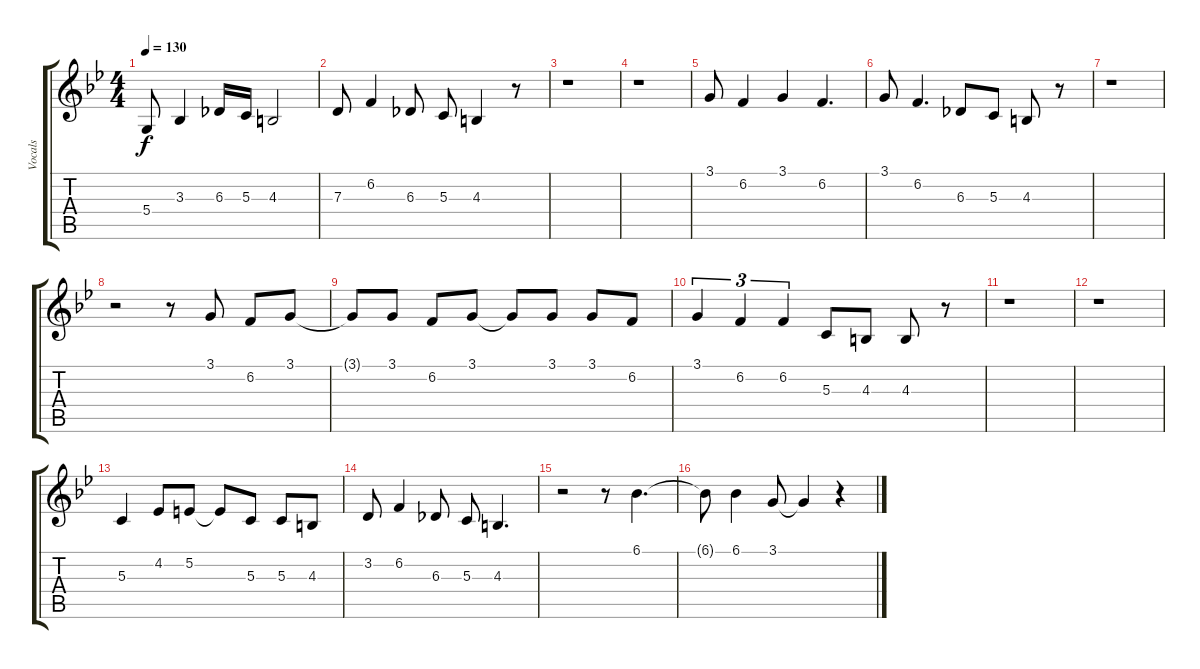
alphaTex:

\track ("Vocals" "Vocals") {instrument sopranosax}
\staff {score tabs}
\tuning (E4 B3 G3 D3 A2 E2) {hide}
\ts (4 4)
\tempo 130
\clef g2
\ks gminor
5.4.8{dy f} 3.3.4 6.3.16 5.3.16 4.3.2 |
7.3.8 6.2.4 6.3.8 5.3.8 4.3.4 r.8 |
r.1 |
r.1 |
3.1.8 6.2.4 3.1.4 6.2.4{d} |
3.1.8 6.2.4{d} 6.3.8 5.3.8 4.3.8 r.8 |
r.1 |
r.2 r.8 3.1.8 6.2.8 3.1.8 |
3.1{t}.8 3.1.8 6.2.8 3.1.8 3.1{t}.8 3.1.8 3.1.8 6.2.8 |
3.1.4{tu (3 2)} 6.2.4{tu (3 2)} 6.2.4{tu (3 2)} 5.3.8 4.3.8 4.3.8 r.8 |
r.1 |
r.1 |
5.3.4 4.2.8 5.2.8 5.2{t}.8 5.3.8 5.3.8 4.3.8 |
3.2.8 6.2.4 6.3.8 5.3.8 4.3.4{d} |
r.2 r.8 6.1.4{d} |
6.1{t}.8 6.1.4 3.1.8 3.1{t}.4 r.4
